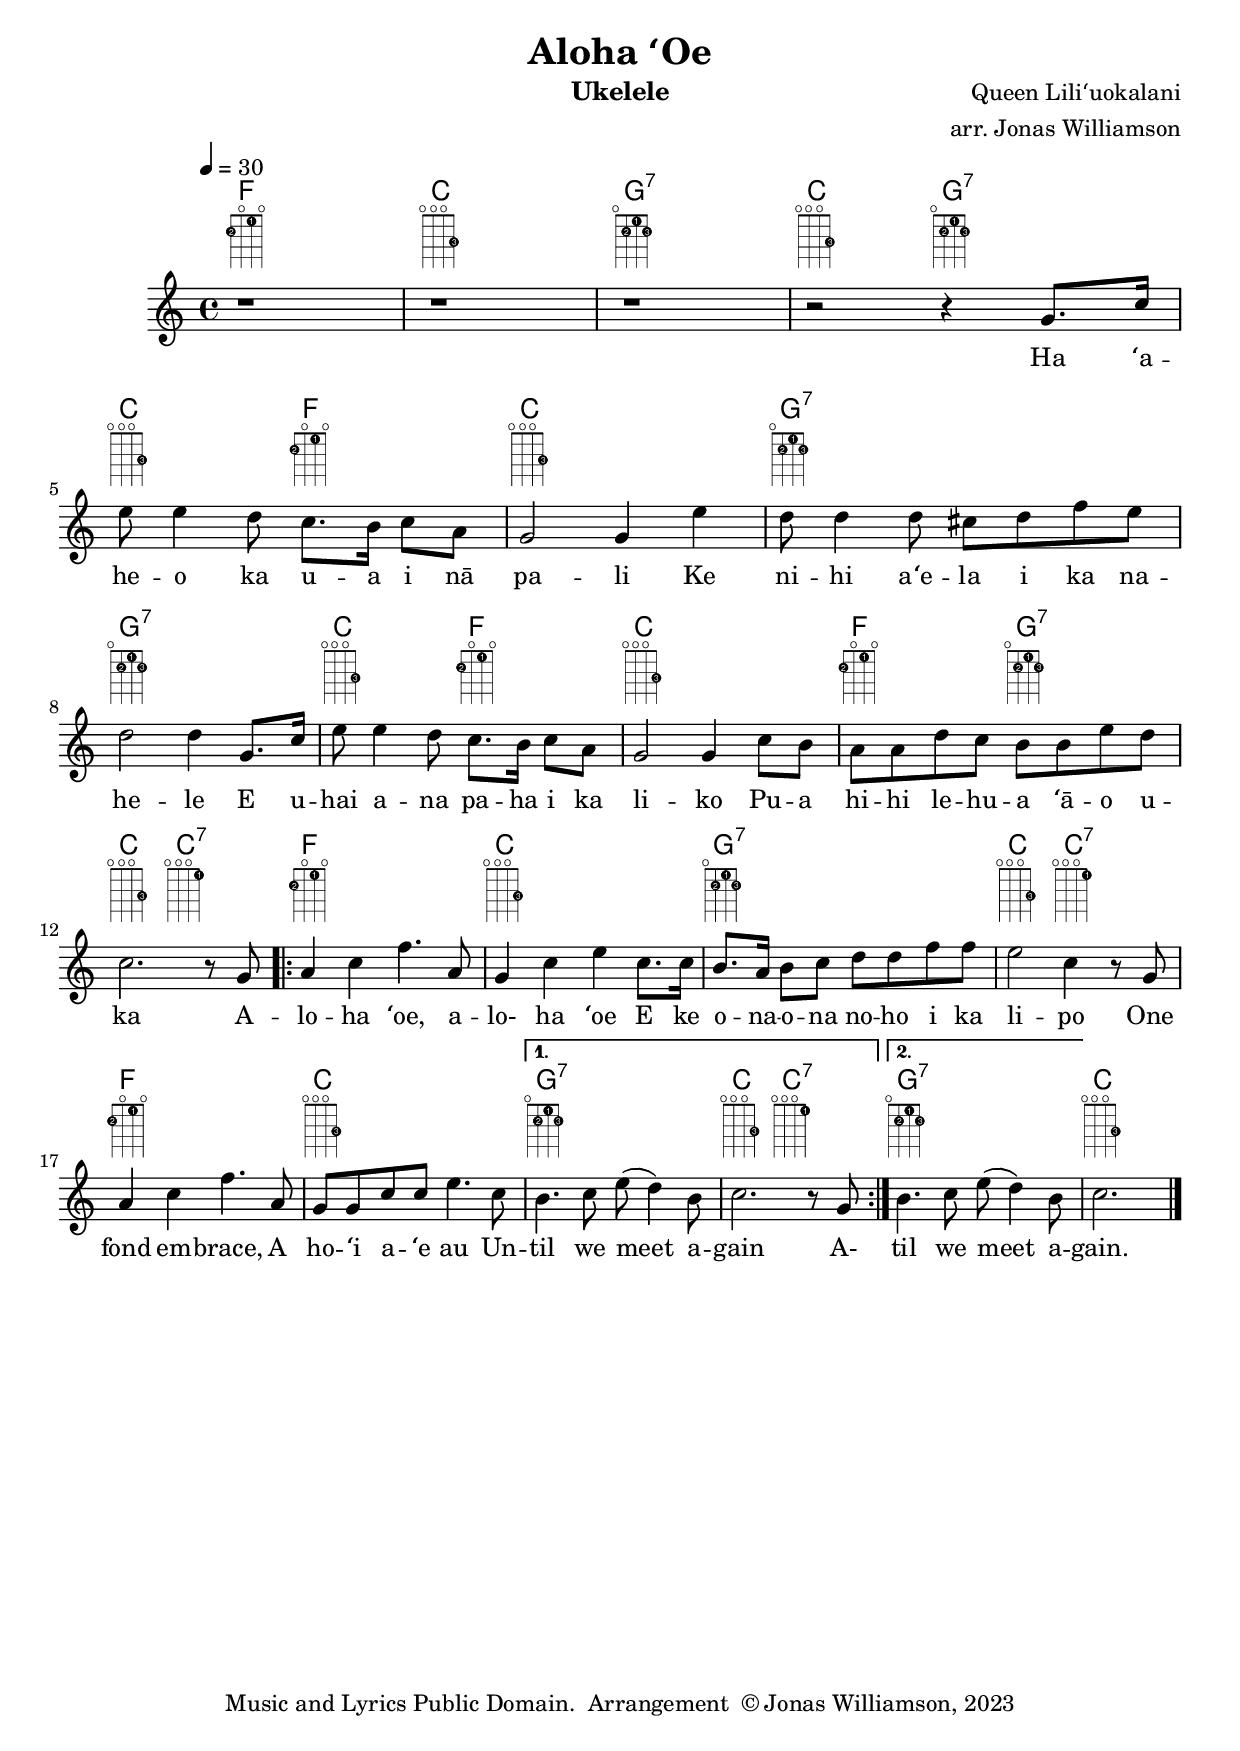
\version "2.19.83"
\include "predefined-ukulele-fretboards.ly"
\header {
       title = "Aloha ʻOe"
       composer = "Queen Liliʻuokalani"
       instrument = "Ukelele"
       arranger = "arr. Jonas Williamson"
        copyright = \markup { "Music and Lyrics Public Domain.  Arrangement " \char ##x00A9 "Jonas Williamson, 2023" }
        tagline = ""}


     global = {
        \time 4/4
	\tempo 4=30
	
}
     

	
    myChords = \chordmode {
    f1
    c1
    g1:7
    c2 g2:7


    c2  f2
    c1
    g1:7
    g1:7
    c2 f2
    c1
    f2 g2:7
    c2 c2:7

\repeat volta 2 {
f1
c1
g1:7
c2 c2:7
f1
c1}

    \alternative {
    {
    g1:7
    c2 c2:7} {
    g1:7
    c4}
}






      
    }
    fretBoards = {  \set Staff.stringTunings = #ukulele-tuning
        \override FretBoard.fret-diagram-details.finger-code = #'in-dot
        \myChords}

     vocals =  \transpose g c' {\relative c' {
        \key g\major 
 
    r1
    r1     
    r1
    r2 r4 d8. g16 \break

    b8 b4 a8 g8. fis16 g8 e8
    d2 d4 b'4
    a8 a4 a8 gis8 a8 c8 b8 

    a2 a4 d,8. g16 
    b8 b4 a8 g8. fis16 g8 e8
    d2 d4 g8 fis8
    e8 e8 a8 g8 fis8 fis8 b8 a8 g2. r8 d8 
    

   e4 g4 c4. e,8
   d4 g4 b4 g8. g16
   fis8. e16 fis8 g8 a8 a8 c8 c8
   b2 g4 r8 d8 
   e4 g4 c4. e,8
   d8 d8 g8 g8 b4. g8
    
        fis4. g8 b8 ( a4)  fis8
        g2. r8 d8
        fis4. g8 b8 ( a4)  fis8
        g2.  \bar "|."
    
  }}
 

   


      
       

 
        
    

	\addlyrics { Ha ʻa -- he -- o  ka u -- a i nā pa -- li
Ke ni -- hi aʻe -- la i ka na -- he -- le
E u -- hai a -- na pa -- ha i ka li -- ko
Pu -- a hi -- hi le -- hu -- a ʻā --  o u -- ka


A -- lo -- ha ʻoe, a -- lo- ha ʻoe
E ke o -- na -- o -- na no -- ho i ka li -- po
One fond em -- brace,
A ho -- ʻi a -- ʻe au
Un -- til we meet a -- gain A-
til we meet a -- gain.
 }



     \score {
         
        \new StaffGroup <<
           \new ChordNames \myChords
           \new FretBoards \fretBoards
           \new Staff << \global \vocals >>


     >>
     \layout {\context {
      \Score
      \override SpacingSpanner.base-shortest-duration = #(ly:make-moment 1/16)
      \override VerticalAxisGroup
              .default-staff-staff-spacing
              .basic-distance = #200
}
    \context {
    \Staff
    \override VerticalAxisGroup
              .default-staff-staff-spacing
              .basic-distance = 200
  }
  }


        \midi { \tempo 2=90}
     }  
